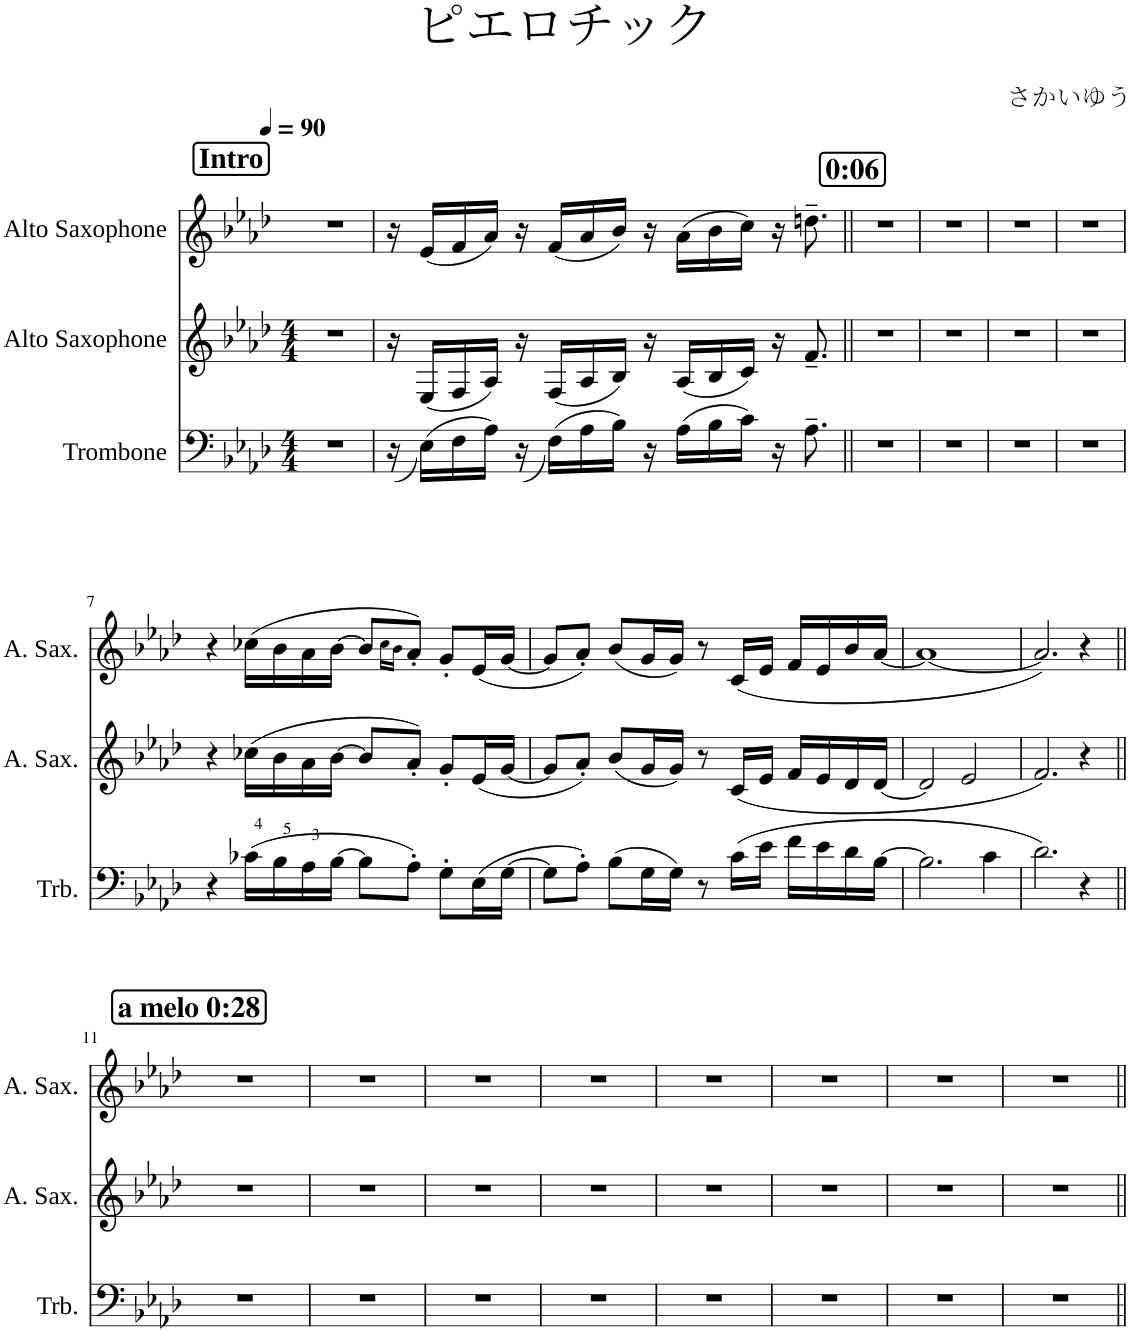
**kern	**kern	**kern
*part3	*part2	*part1
*staff3	*staff2	*staff1
*I"Trombone	*I"Alto Saxophone	*I"Alto Saxophone
*I'Trb.	*I'A. Sax.	*I'A. Sax.
*clefF4	*clefG2	*clefG2
*	*ITrd5c9	*ITrd5c9
*k[b-e-a-d-]	*k[b-e-a-d-]	*k[b-e-a-d-]
*M4/4	*M4/4	*
*MM90	*MM90	*MM90
=1	=1	=1
!	!	!LO:TX:a:B:t=Intro
1r	1r	1r
=2	=2	=2
(16r	16r	16r
(16E-\LL)	(16E-/LL	(16e-/LL
16F\	16F/	16f/
16A-\JJ)	16A-/JJ)	16a-/JJ)
(16r	16r	16r
(16F\LL)	(16F/LL	(16f/LL
16A-\	16A-/	16a-/
16B-\JJ)	16B-/JJ)	16b-/JJ)
16r	16r	16r
(16A-\LL	(16A-/LL	(16a-\LL
16B-\	16B-/	16b-\
16c\JJ)	16c/JJ)	16cc\JJ)
16r	16r	16r
8.A-~\	8.f~/	8.ddn~\
!!LO:REH:place=s1:a:B:cj:fs=14:t=0&colon;06
=3||	=3||	=3||
1r	1r	1r
=4	=4	=4
1r	1r	1r
=5	=5	=5
1r	1r	1r
=6	=6	=6
1r	1r	1r
!!LO:LB:g=z
=7	=7	=7
4r	4r	4r
(16c-X\LL	(16cc-X\LL	(16cc-X\LL
16B-\	16b-\	16b-\
16A-\	16a-\	16a-\
[16B-\JJ	[16b-\JJ	[16b-\JJ
8B-\L]	8b-/L]	8b-/L]
.	.	16qcc-\LL
.	.	16qb-\JJ
8A-'\J)	8a-'/J)	8a-'/J)
8G'\L	8g'/L	8g'/L
(16E-\L	(16e-/L	(16e-/L
[16G\JJ	[16g/JJ	[16g/JJ
=8	=8	=8
8G\L]	8g/L]	8g/L]
8A-'\J)	8a-'/J)	8a-'/J)
(8B-\L	(8b-/L	(8b-/L
16G\L	16g/L	16g/L
16G\JJ)	16g/JJ)	16g/JJ)
8r	8r	8r
(16c\LL	(16c/LL	(16c/LL
16e-\JJ	16e-/JJ	16e-/JJ
16f\LL	16f/LL	16f/LL
16e-\	16e-/	16e-/
16d-\	16d-/	16b-/
[16B-\JJ	[16d-/JJ	[16a-/JJ
=9	=9	=9
2.B-\]	2d-/]	1a-_
.	2e-/	.
4c\	.	.
=10	=10	=10
2.d-\)	2.f/)	2.a-/])
4r	4r	4r
!!LO:LB:g=z
!!LO:REH:place=s1:a:B:cj:fs=14:t=a melo 0&colon;28
=11||	=11||	=11||
1r	1r	1r
=12	=12	=12
1r	1r	1r
=13	=13	=13
1r	1r	1r
=14	=14	=14
1r	1r	1r
=15	=15	=15
1r	1r	1r
=16	=16	=16
1r	1r	1r
=17	=17	=17
1r	1r	1r
=18	=18	=18
1r	1r	1r
=||	=||	=||
*-	*-	*-
